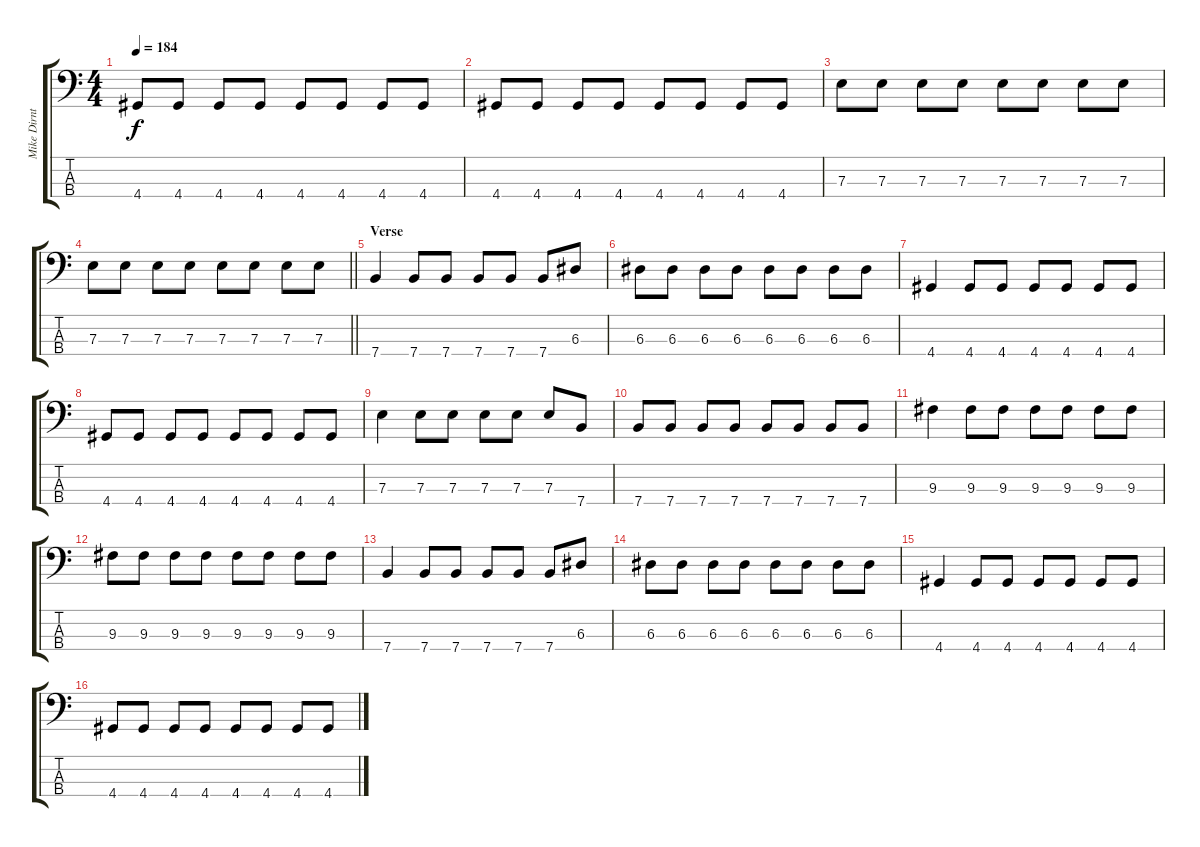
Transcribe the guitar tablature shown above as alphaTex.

\track ("Mike Dirnt - Bass" "Mike Dirnt") {instrument electricbasspick}
\staff {score tabs}
\tuning (G2 D2 A1 E1) {hide}
\ts (4 4)
\tempo 184
\clef f4
\ks c
4.4.8{dy f} 4.4.8 4.4.8 4.4.8 4.4.8 4.4.8 4.4.8 4.4.8 |
4.4.8 4.4.8 4.4.8 4.4.8 4.4.8 4.4.8 4.4.8 4.4.8 |
7.3.8 7.3.8 7.3.8 7.3.8 7.3.8 7.3.8 7.3.8 7.3.8 |
\barLineRight lightlight
7.3.8 7.3.8 7.3.8 7.3.8 7.3.8 7.3.8 7.3.8 7.3.8 |
\section ("" "Verse")
7.4.4 7.4.8 7.4.8 7.4.8 7.4.8 7.4.8 6.3.8 |
6.3.8 6.3.8 6.3.8 6.3.8 6.3.8 6.3.8 6.3.8 6.3.8 |
4.4.4 4.4.8 4.4.8 4.4.8 4.4.8 4.4.8 4.4.8 |
4.4.8 4.4.8 4.4.8 4.4.8 4.4.8 4.4.8 4.4.8 4.4.8 |
7.3.4 7.3.8 7.3.8 7.3.8 7.3.8 7.3.8 7.4.8 |
7.4.8 7.4.8 7.4.8 7.4.8 7.4.8 7.4.8 7.4.8 7.4.8 |
9.3.4 9.3.8 9.3.8 9.3.8 9.3.8 9.3.8 9.3.8 |
9.3.8 9.3.8 9.3.8 9.3.8 9.3.8 9.3.8 9.3.8 9.3.8 |
7.4.4 7.4.8 7.4.8 7.4.8 7.4.8 7.4.8 6.3.8 |
6.3.8 6.3.8 6.3.8 6.3.8 6.3.8 6.3.8 6.3.8 6.3.8 |
4.4.4 4.4.8 4.4.8 4.4.8 4.4.8 4.4.8 4.4.8 |
4.4.8 4.4.8 4.4.8 4.4.8 4.4.8 4.4.8 4.4.8 4.4.8
